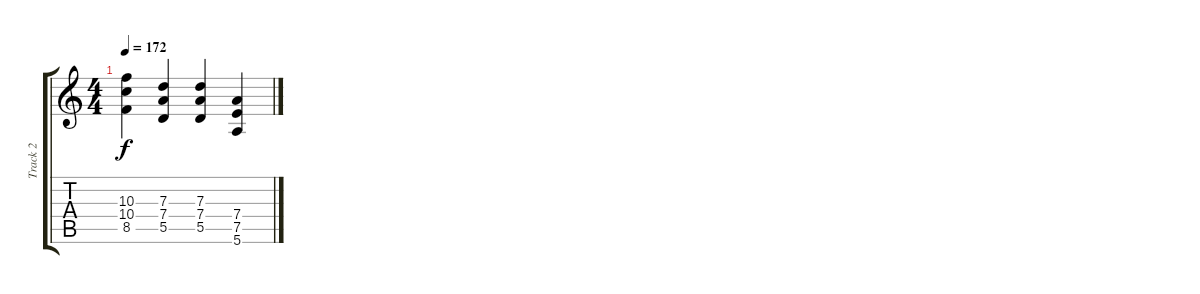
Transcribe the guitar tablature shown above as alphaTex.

\track ("Track 2" "Track 2") {instrument distortionguitar}
\staff {score tabs}
\tuning (E4 B3 G3 D3 A2 E2) {hide}
\ts (4 4)
\tempo 172
\clef g2
\ks c
(10.3 10.4 8.5).4{dy f} (7.3 7.4 5.5).4 (7.3 7.4 5.5).4 (7.4 7.5 5.6).4
